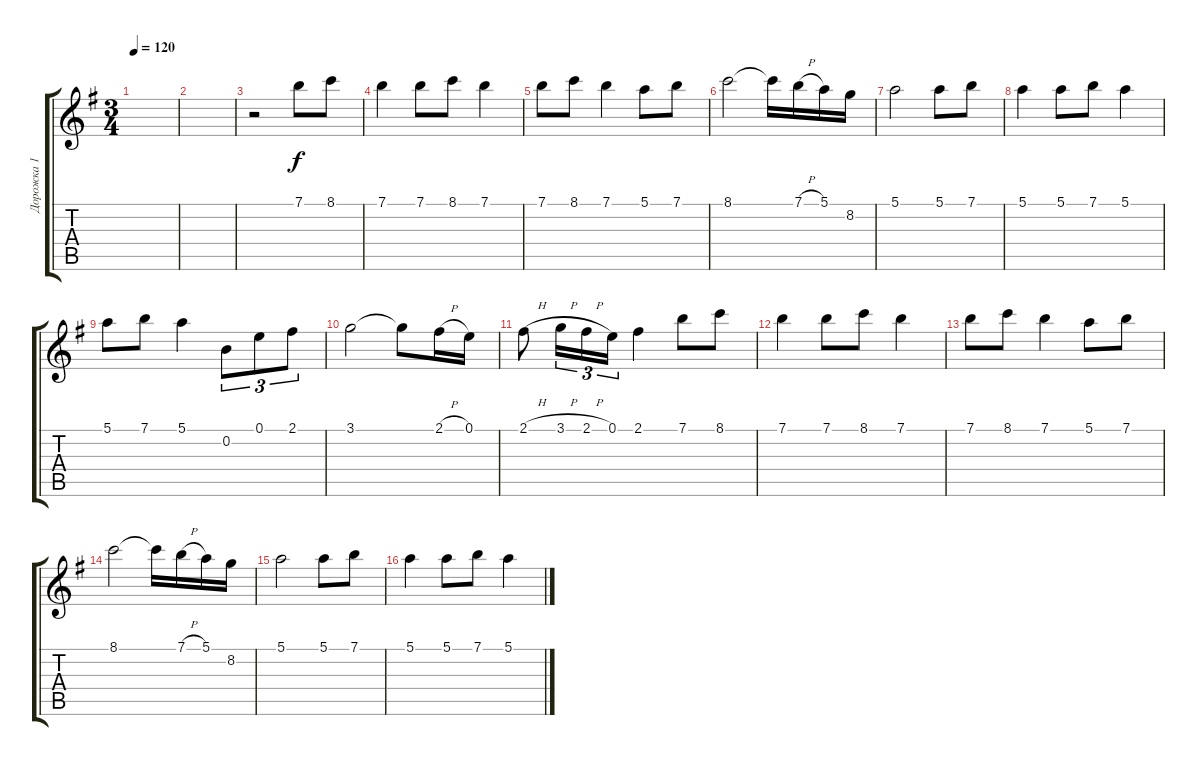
\track ("Дорожка 1" "Дорожка 1") {instrument acousticguitarnylon}
\staff {score tabs}
\tuning (E4 B3 G3 D3 A2 E2) {hide}
\ts (3 4)
\tempo 120
\clef g2
\ks eminor
|
|
r.2 7.1.8 8.1.8 |
7.1.4 7.1.8 8.1.8 7.1.4 |
7.1.8 8.1.8 7.1.4 5.1.8 7.1.8 |
8.1.2 8.1{t}.16 7.1{h}.16 5.1.16 8.2.16 |
5.1.2 5.1.8 7.1.8 |
5.1.4 5.1.8 7.1.8 5.1.4 |
5.1.8 7.1.8 5.1.4 0.2.8{tu (3 2)} 0.1.8{tu (3 2)} 2.1.8{tu (3 2)} |
3.1.2 3.1{t}.8 2.1{h}.16 0.1.16 |
2.1{h}.8 3.1{h}.16{tu (3 2)} 2.1{h}.16{tu (3 2)} 0.1.16{tu (3 2)} 2.1.4 7.1.8 8.1.8 |
7.1.4 7.1.8 8.1.8 7.1.4 |
7.1.8 8.1.8 7.1.4 5.1.8 7.1.8 |
8.1.2 8.1{t}.16 7.1{h}.16 5.1.16 8.2.16 |
5.1.2 5.1.8 7.1.8 |
5.1.4 5.1.8 7.1.8 5.1.4
